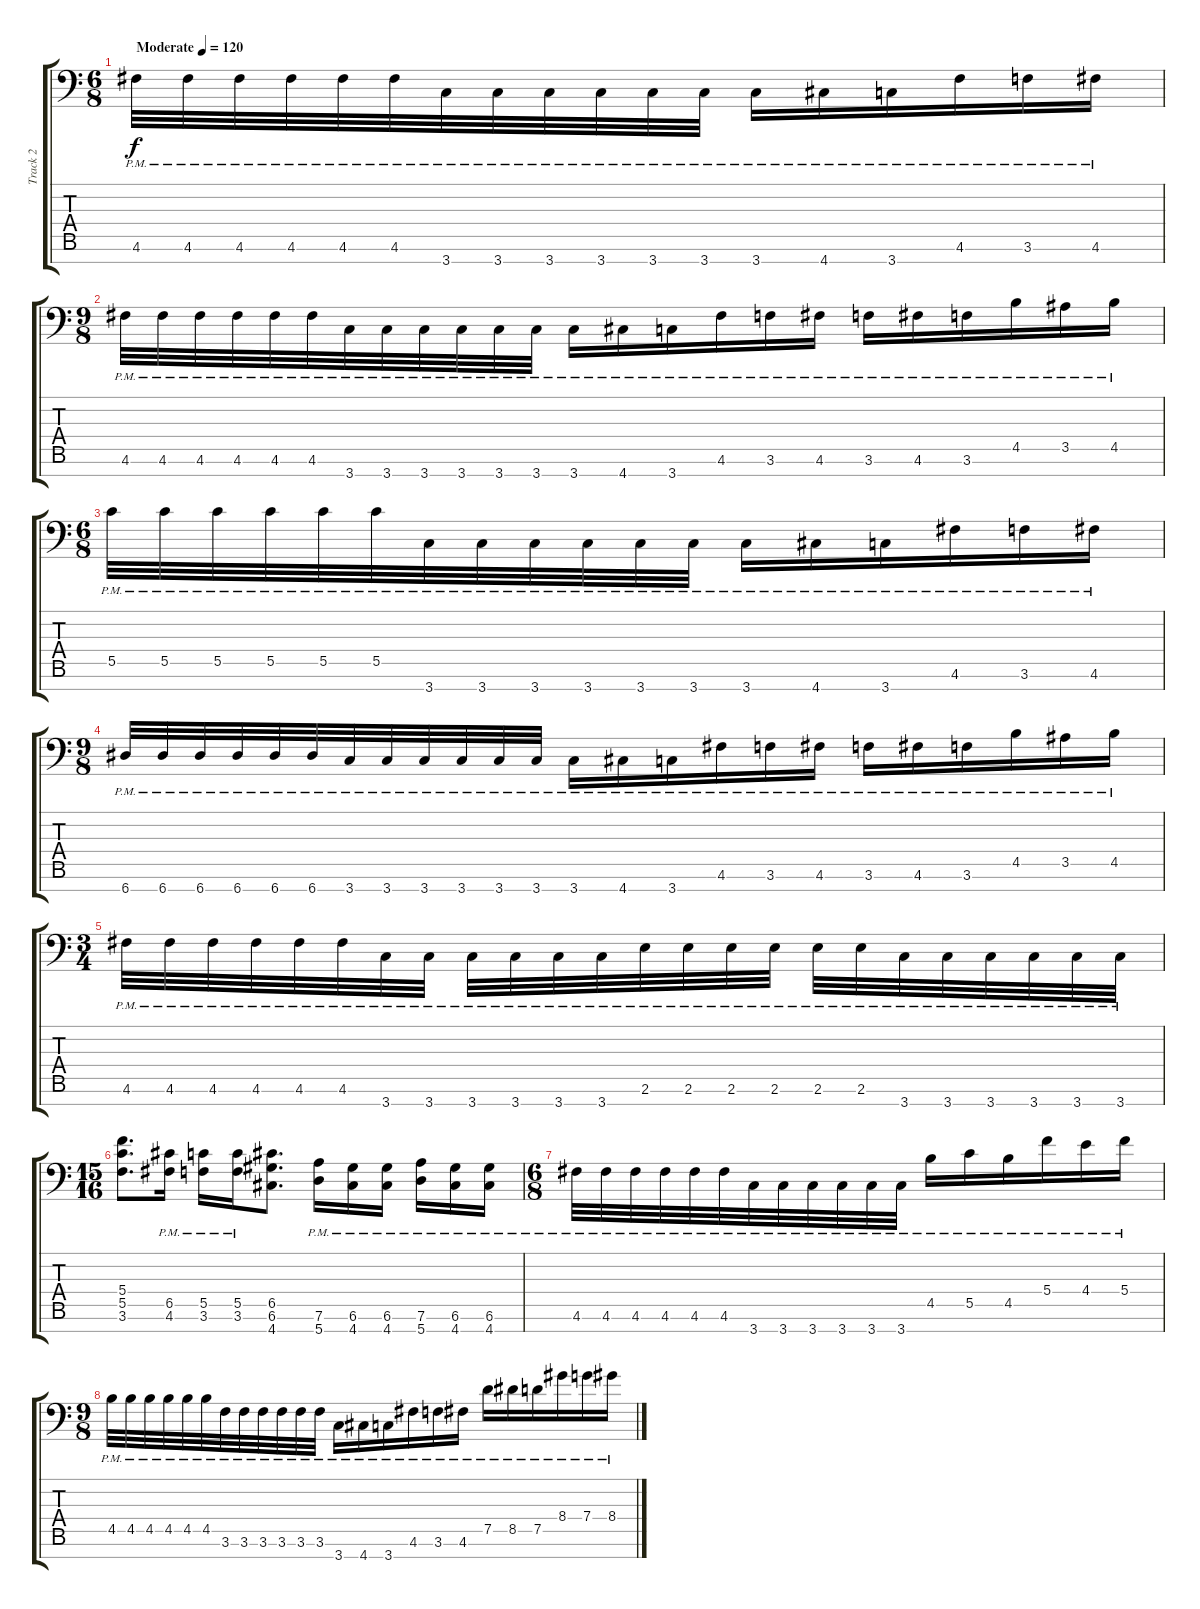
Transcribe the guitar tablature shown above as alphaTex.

\track ("Track 2" "Track 2") {solo instrument distortionguitar}
\staff {score tabs}
\tuning (D4 A3 F3 C3 G2 D2 A1) {hide}
\ts (6 8)
\tempo (120 "Moderate")
\clef f4
\ks c
4.6{pm}.32{dy f instrument distortionguitar} 4.6{pm}.32 4.6{pm}.32 4.6{pm}.32 4.6{pm}.32 4.6{pm}.32 3.7{pm}.32 3.7{pm}.32 3.7{pm}.32 3.7{pm}.32 3.7{pm}.32 3.7{pm}.32 3.7{pm}.16 4.7{pm}.16 3.7{pm}.16 4.6{pm}.16 3.6{pm}.16 4.6{pm}.16 |
\ts (9 8)
4.6{pm}.32 4.6{pm}.32 4.6{pm}.32 4.6{pm}.32 4.6{pm}.32 4.6{pm}.32 3.7{pm}.32 3.7{pm}.32 3.7{pm}.32 3.7{pm}.32 3.7{pm}.32 3.7{pm}.32 3.7{pm}.16 4.7{pm}.16 3.7{pm}.16 4.6{pm}.16 3.6{pm}.16 4.6{pm}.16 3.6{pm}.16 4.6{pm}.16 3.6{pm}.16 4.5{pm}.16 3.5{pm}.16 4.5{pm}.16 |
\ts (6 8)
5.5{pm}.32 5.5{pm}.32 5.5{pm}.32 5.5{pm}.32 5.5{pm}.32 5.5{pm}.32 3.7{pm}.32 3.7{pm}.32 3.7{pm}.32 3.7{pm}.32 3.7{pm}.32 3.7{pm}.32 3.7{pm}.16 4.7{pm}.16 3.7{pm}.16 4.6{pm}.16 3.6{pm}.16 4.6{pm}.16 |
\ts (9 8)
6.7{pm}.32 6.7{pm}.32 6.7{pm}.32 6.7{pm}.32 6.7{pm}.32 6.7{pm}.32 3.7{pm}.32 3.7{pm}.32 3.7{pm}.32 3.7{pm}.32 3.7{pm}.32 3.7{pm}.32 3.7{pm}.16 4.7{pm}.16 3.7{pm}.16 4.6{pm}.16 3.6{pm}.16 4.6{pm}.16 3.6{pm}.16 4.6{pm}.16 3.6{pm}.16 4.5{pm}.16 3.5{pm}.16 4.5{pm}.16 |
\ts (3 4)
4.6{pm}.32 4.6{pm}.32 4.6{pm}.32 4.6{pm}.32 4.6{pm}.32 4.6{pm}.32 3.7{pm}.32 3.7{pm}.32 3.7{pm}.32 3.7{pm}.32 3.7{pm}.32 3.7{pm}.32 2.6{pm}.32 2.6{pm}.32 2.6{pm}.32 2.6{pm}.32 2.6{pm}.32 2.6{pm}.32 3.7{pm}.32 3.7{pm}.32 3.7{pm}.32 3.7{pm}.32 3.7{pm}.32 3.7{pm}.32 |
\ts (15 16)
(5.4 5.5 3.6).8{d} (6.5{pm} 4.6{pm}).16 (5.5{pm} 3.6{pm}).16 (5.5{pm} 3.6{pm}).16 (6.5 6.6 4.7).8{d} (7.6{pm} 5.7{pm}).16 (6.6{pm} 4.7{pm}).16 (6.6{pm} 4.7{pm}).16 (7.6{pm} 5.7{pm}).16 (6.6{pm} 4.7{pm}).16 (6.6{pm} 4.7{pm}).16 |
\ts (6 8)
4.6{pm}.32 4.6{pm}.32 4.6{pm}.32 4.6{pm}.32 4.6{pm}.32 4.6{pm}.32 3.7{pm}.32 3.7{pm}.32 3.7{pm}.32 3.7{pm}.32 3.7{pm}.32 3.7{pm}.32 4.5{pm}.16 5.5{pm}.16 4.5{pm}.16 5.4{pm}.16 4.4{pm}.16 5.4{pm}.16 |
\ts (9 8)
4.5{pm}.32 4.5{pm}.32 4.5{pm}.32 4.5{pm}.32 4.5{pm}.32 4.5{pm}.32 3.6{pm}.32 3.6{pm}.32 3.6{pm}.32 3.6{pm}.32 3.6{pm}.32 3.6{pm}.32 3.7{pm}.16 4.7{pm}.16 3.7{pm}.16 4.6{pm}.16 3.6{pm}.16 4.6{pm}.16 7.5{pm}.16 8.5{pm}.16 7.5{pm}.16 8.4{pm}.16 7.4{pm}.16 8.4{pm}.16
